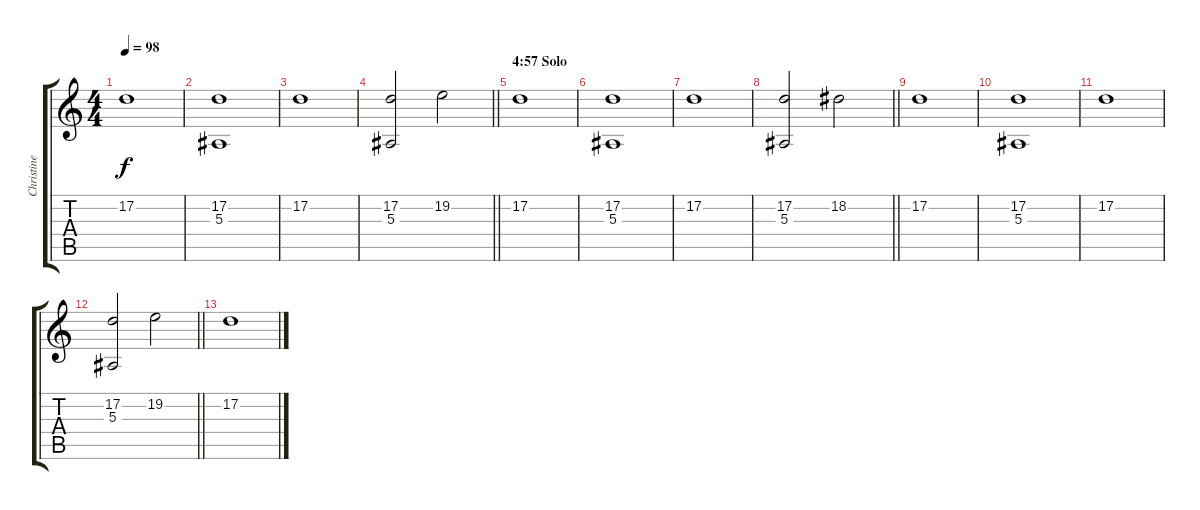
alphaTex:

\track ("Christine S." "Christine ") {instrument synthstrings1}
\staff {score tabs}
\tuning (D4 A3 F3 C3 G2 D2) {hide}
\ts (4 4)
\tempo 98
\clef g2
\ks c
17.2.1{dy f} |
(17.2 5.3).1 |
17.2.1 |
\barLineRight lightlight
(17.2 5.3).2 19.2.2 |
\section ("" "4:57 Solo")
17.2.1 |
(17.2 5.3).1 |
17.2.1 |
\barLineRight lightlight
(17.2 5.3).2 18.2.2 |
17.2.1 |
(17.2 5.3).1 |
17.2.1 |
\barLineRight lightlight
(17.2 5.3).2 19.2.2 |
17.2.1
